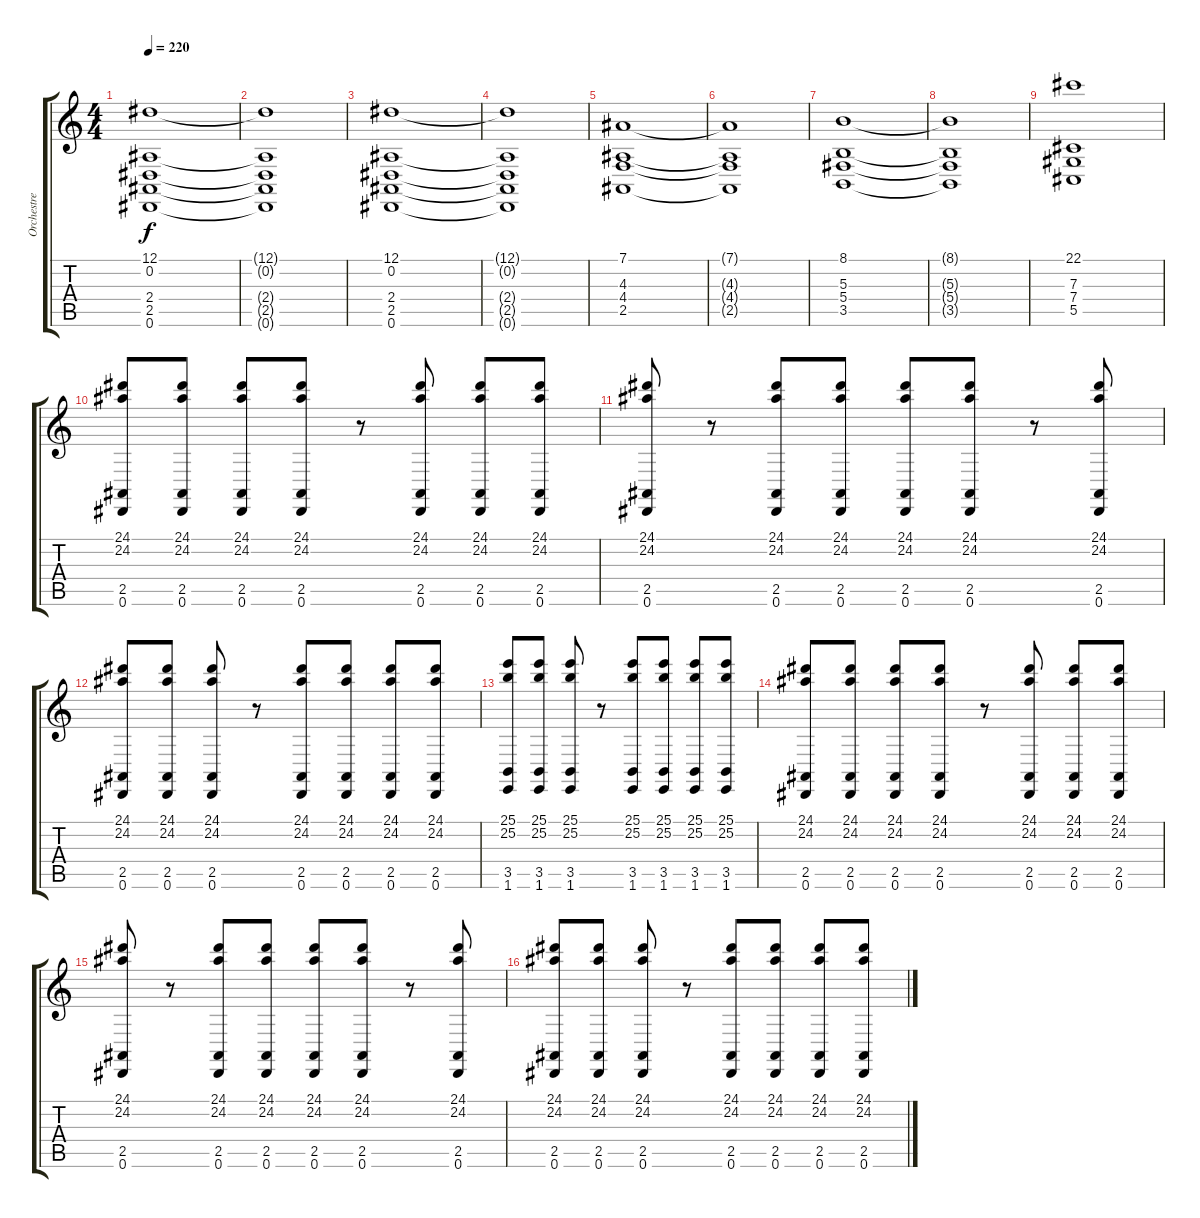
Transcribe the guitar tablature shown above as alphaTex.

\track ("Orchestre" "Orchestre") {instrument stringensemble1}
\staff {score tabs}
\tuning (Eb4 Bb3 Gb3 Db3 Ab2 Eb2) {hide}
\ts (4 4)
\tempo 220
\clef g2
\ks c
(12.1 0.2 2.4 2.5 0.6).1{dy f} |
(12.1{t} 0.2{t} 2.4{t} 2.5{t} 0.6{t}).1 |
(12.1 0.2 2.4 2.5 0.6).1 |
(12.1{t} 0.2{t} 2.4{t} 2.5{t} 0.6{t}).1 |
(7.1 4.3 4.4 2.5).1 |
(7.1{t} 4.3{t} 4.4{t} 2.5{t}).1 |
(8.1 5.3 5.4 3.5).1 |
(8.1{t} 5.3{t} 5.4{t} 3.5{t}).1 |
(22.1 7.3 7.4 5.5).1 |
(24.1 24.2 2.5 0.6).8 (24.1 24.2 2.5 0.6).8 (24.1 24.2 2.5 0.6).8 (24.1 24.2 2.5 0.6).8 r.8 (24.1 24.2 2.5 0.6).8 (24.1 24.2 2.5 0.6).8 (24.1 24.2 2.5 0.6).8 |
(24.1 24.2 2.5 0.6).8 r.8 (24.1 24.2 2.5 0.6).8 (24.1 24.2 2.5 0.6).8 (24.1 24.2 2.5 0.6).8 (24.1 24.2 2.5 0.6).8 r.8 (24.1 24.2 2.5 0.6).8 |
(24.1 24.2 2.5 0.6).8 (24.1 24.2 2.5 0.6).8 (24.1 24.2 2.5 0.6).8 r.8 (24.1 24.2 2.5 0.6).8 (24.1 24.2 2.5 0.6).8 (24.1 24.2 2.5 0.6).8 (24.1 24.2 2.5 0.6).8 |
(25.1 25.2 3.5 1.6).8 (25.1 25.2 3.5 1.6).8 (25.1 25.2 3.5 1.6).8 r.8 (25.1 25.2 3.5 1.6).8 (25.1 25.2 3.5 1.6).8 (25.1 25.2 3.5 1.6).8 (25.1 25.2 3.5 1.6).8 |
(24.1 24.2 2.5 0.6).8 (24.1 24.2 2.5 0.6).8 (24.1 24.2 2.5 0.6).8 (24.1 24.2 2.5 0.6).8 r.8 (24.1 24.2 2.5 0.6).8 (24.1 24.2 2.5 0.6).8 (24.1 24.2 2.5 0.6).8 |
(24.1 24.2 2.5 0.6).8 r.8 (24.1 24.2 2.5 0.6).8 (24.1 24.2 2.5 0.6).8 (24.1 24.2 2.5 0.6).8 (24.1 24.2 2.5 0.6).8 r.8 (24.1 24.2 2.5 0.6).8 |
(24.1 24.2 2.5 0.6).8 (24.1 24.2 2.5 0.6).8 (24.1 24.2 2.5 0.6).8 r.8 (24.1 24.2 2.5 0.6).8 (24.1 24.2 2.5 0.6).8 (24.1 24.2 2.5 0.6).8 (24.1 24.2 2.5 0.6).8
